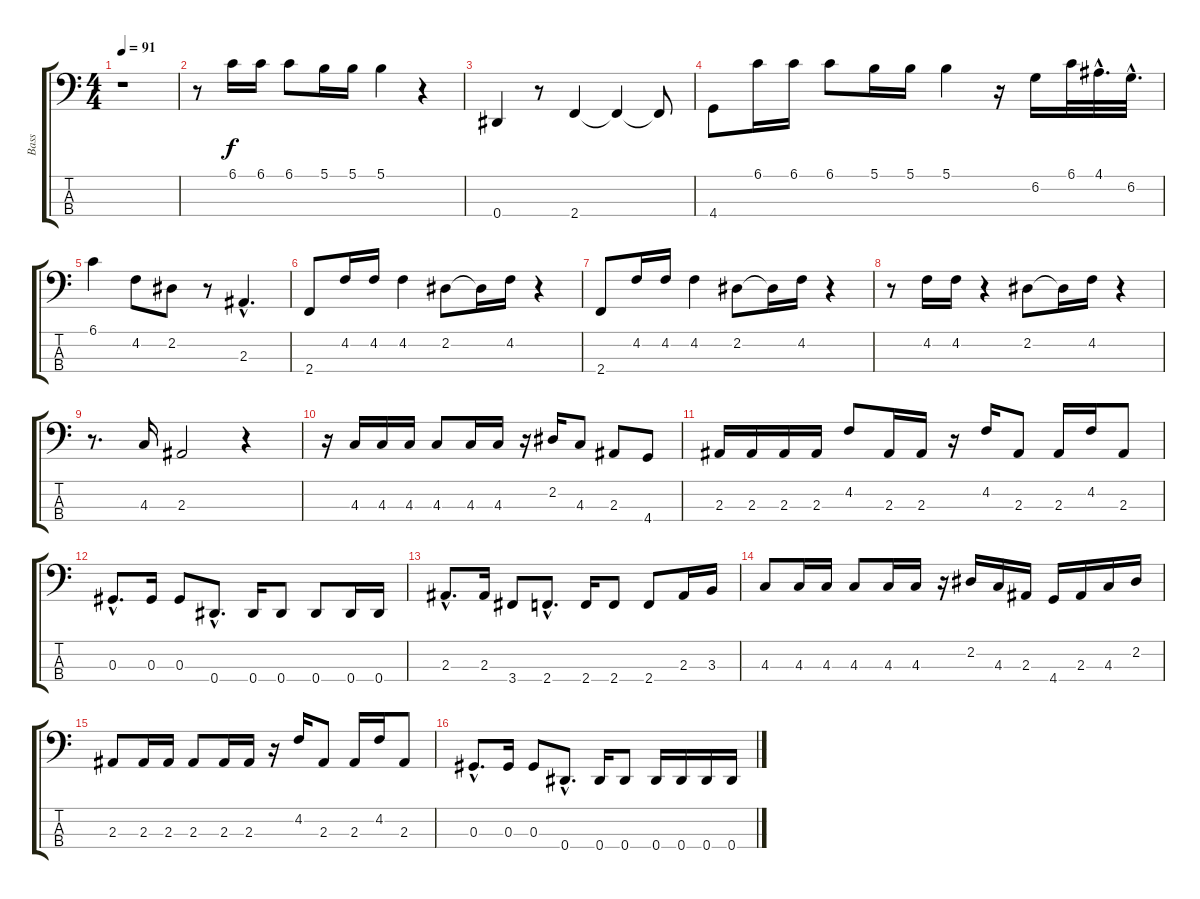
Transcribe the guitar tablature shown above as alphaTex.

\track ("Bass" "Bass") {instrument electricbassfinger}
\staff {score tabs}
\tuning (Gb2 Db2 Ab1 Eb1) {hide}
\ts (4 4)
\tempo 91
\clef f4
\ks c
r.1{dy f} |
r.8 6.1.16 6.1.16 6.1.8 5.1.16 5.1.16 5.1.4 r.4 |
0.4.4 r.8 2.4.4 2.4{t}.4 2.4{t}.8 |
4.4.8 6.1.16 6.1.16 6.1.8 5.1.16 5.1.16 5.1.4 r.16 6.2.16 6.1.32 4.1{hac}.32{d} 6.2{hac}.32{d} |
6.1.4 4.2.8 2.2.8 r.8 2.3{hac}.4{d} |
2.4.8 4.2.16 4.2.16 4.2.4 2.2.8 2.2{t}.16 4.2.16 r.4 |
2.4.8 4.2.16 4.2.16 4.2.4 2.2.8 2.2{t}.16 4.2.16 r.4 |
r.8 4.2.16 4.2.16 r.4 2.2.8 2.2{t}.16 4.2.16 r.4 |
r.8{d} 4.3.16 2.3.2 r.4 |
r.16 4.3.16 4.3.16 4.3.16 4.3.8 4.3.16 4.3.16 r.16 2.2.16 4.3.8 2.3.8 4.4.8 |
2.3.16 2.3.16 2.3.16 2.3.16 4.2.8 2.3.16 2.3.16 r.16 4.2.16 2.3.8 2.3.16 4.2.16 2.3.8 |
0.3{hac}.8{d} 0.3.16 0.3.8 0.4{hac}.8{d} 0.4.16 0.4.8 0.4.8 0.4.16 0.4.16 |
2.3{hac}.8{d} 2.3.16 3.4.8 2.4{hac}.8{d} 2.4.16 2.4.8 2.4.8 2.3.16 3.3.16 |
4.3.8 4.3.16 4.3.16 4.3.8 4.3.16 4.3.16 r.16 2.2.16 4.3.16 2.3.16 4.4.16 2.3.16 4.3.16 2.2.16 |
2.3.8 2.3.16 2.3.16 2.3.8 2.3.16 2.3.16 r.16 4.2.16 2.3.8 2.3.16 4.2.16 2.3.8 |
0.3{hac}.8{d} 0.3.16 0.3.8 0.4{hac}.8{d} 0.4.16 0.4.8 0.4.16 0.4.16 0.4.16 0.4.16
